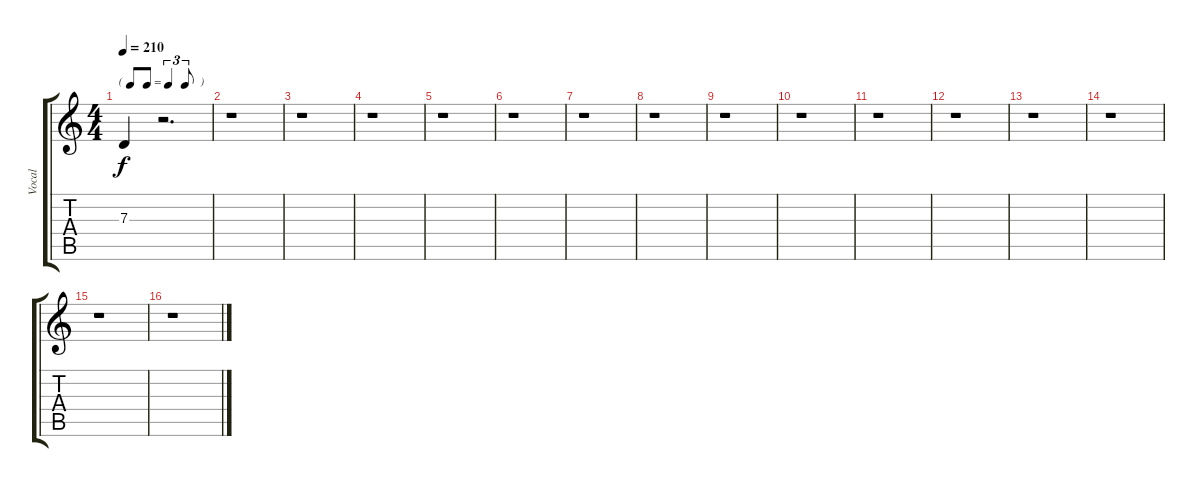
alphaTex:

\track ("Vocal" "Vocal") {instrument violin}
\staff {score tabs}
\tuning (E4 B3 G3 D3 A2 E2) {hide}
\ts (4 4)
\tf triplet8th
\tempo 210
\clef g2
\ks c
7.3.4{dy f} r.2{d} |
r.1 |
r.1 |
r.1 |
r.1 |
r.1 |
r.1 |
r.1 |
r.1 |
r.1 |
r.1 |
r.1 |
r.1 |
r.1 |
r.1 |
r.1
